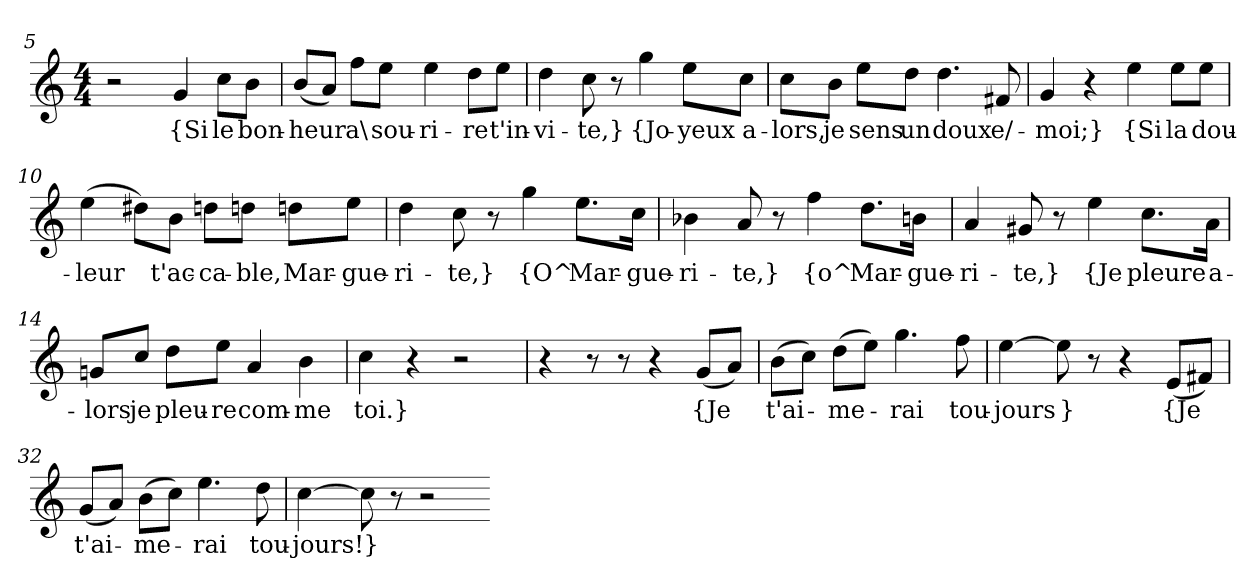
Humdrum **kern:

**kern	**text
*part1	*part1
*staff1	*staff1
*clefG2	*
*k[]	*
*M4/4	*
=5	=5
2r	.
4g	{Si
8cc\L	le
8b\J	bon-
=6	=6
(8b/L	-heur
8a/J)	.
8ff\L	a\
8ee\J	sou-
4ee	-ri-
8dd\L	-re
8ee\J	t'in-
=7	=7
4dd	-vi-
8cc	-te,}
8r	.
4gg	{Jo-
8ee\L	-yeux
8cc\J	a-
=8	=8
8cc\L	-lors,
8b\J	je
8ee\L	sens
8dd\J	un
4.dd	doux
8f#X	e/-
=9	=9
4g	-moi;}
4r	.
4ee	{Si
8ee\L	la
8ee\J	dou-
=10	=10
(4ee	-leur
8dd#X\L)	.
8b\J	t'ac-
8ddn\L	-ca-
8ddn\J	-ble,
8ddn\L	Mar-
8ee\J	-gue-
=11	=11
4dd	-ri-
8cc	-te,}
8r	.
4gg	{O^
8.ee\L	Mar-
16cc\Jk	-gue-
=12	=12
4b-X	-ri-
8a	-te,}
8r	.
4ff	{o^
8.dd\L	Mar-
16bn\Jk	-gue-
=13	=13
4a	-ri-
8g#X	-te,}
8r	.
4ee	{Je
8.cc\L	pleure
16a\Jk	a-
=14	=14
8gn/L	-lors
8cc/J	je
8dd\L	pleu-
8ee\J	-re
4a	com-
4b	-me
=15	=15
4cc	toi.}
4r	.
2r	.
=29	=29
4r	.
8r	.
8r	.
4r	.
(8g/L	{Je
8a/J)	.
=30	=30
(8b\L	t'ai-
8cc\J)	.
(8dd\L	-me-
8ee\J)	.
4.gg	-rai
8ff	tou-
=31	=31
[4ee	-jours
8ee]	}
8r	.
4r	.
(8e/L	{Je
8f#X/J)	.
=32	=32
(8g/L	t'ai-
8a/J)	.
(8b\L	-me-
8cc\J)	.
4.ee	-rai
8dd	tou-
=33	=33
[4cc	-jours!
8cc]	}
8r	.
2r	.
=-	=-
*-	*-
